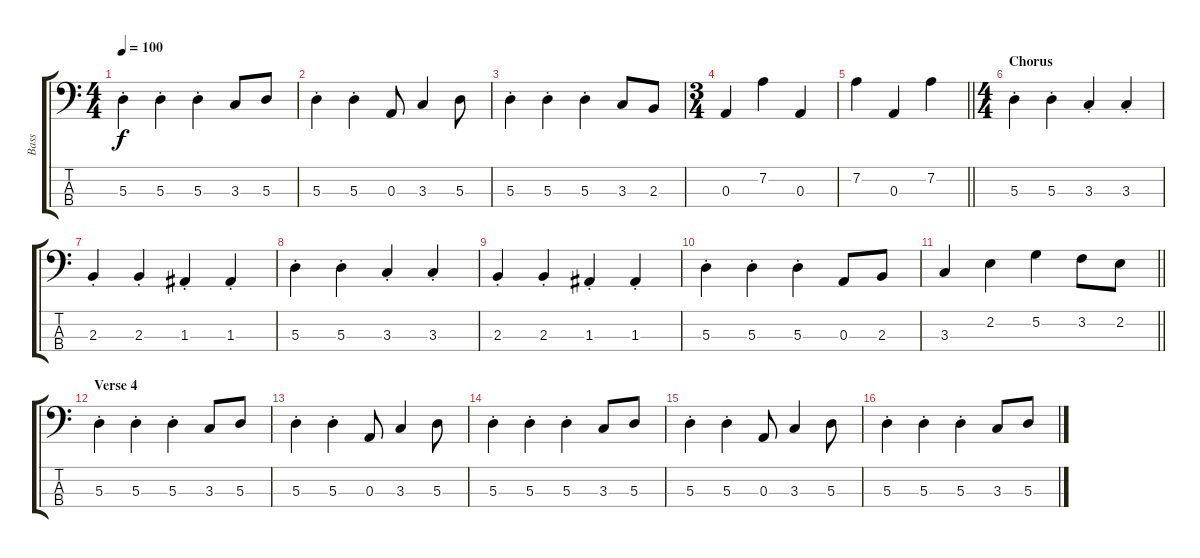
\track ("Bass" "Bass") {instrument electricbassfinger}
\staff {score tabs}
\tuning (G2 D2 A1 E1) {hide}
\ts (4 4)
\tempo 100
\clef f4
\ks c
5.3{st}.4{dy f} 5.3{st}.4 5.3{st}.4 3.3.8 5.3.8 |
5.3{st}.4 5.3{st}.4 0.3.8 3.3.4 5.3.8 |
5.3{st}.4 5.3{st}.4 5.3{st}.4 3.3.8 2.3.8 |
\ts (3 4)
0.3.4 7.2.4 0.3.4 |
\barLineRight lightlight
7.2.4 0.3.4 7.2.4 |
\ts (4 4)
\section ("" "Chorus")
5.3{st}.4 5.3{st}.4 3.3{st}.4 3.3{st}.4 |
2.3{st}.4 2.3{st}.4 1.3{st}.4 1.3{st}.4 |
5.3{st}.4 5.3{st}.4 3.3{st}.4 3.3{st}.4 |
2.3{st}.4 2.3{st}.4 1.3{st}.4 1.3{st}.4 |
5.3{st}.4 5.3{st}.4 5.3{st}.4 0.3.8 2.3.8 |
\barLineRight lightlight
3.3.4 2.2.4 5.2.4 3.2.8 2.2.8 |
\section ("" "Verse 4")
5.3{st}.4 5.3{st}.4 5.3{st}.4 3.3.8 5.3.8 |
5.3{st}.4 5.3{st}.4 0.3.8 3.3.4 5.3.8 |
5.3{st}.4 5.3{st}.4 5.3{st}.4 3.3.8 5.3.8 |
5.3{st}.4 5.3{st}.4 0.3.8 3.3.4 5.3.8 |
5.3{st}.4 5.3{st}.4 5.3{st}.4 3.3.8 5.3.8
